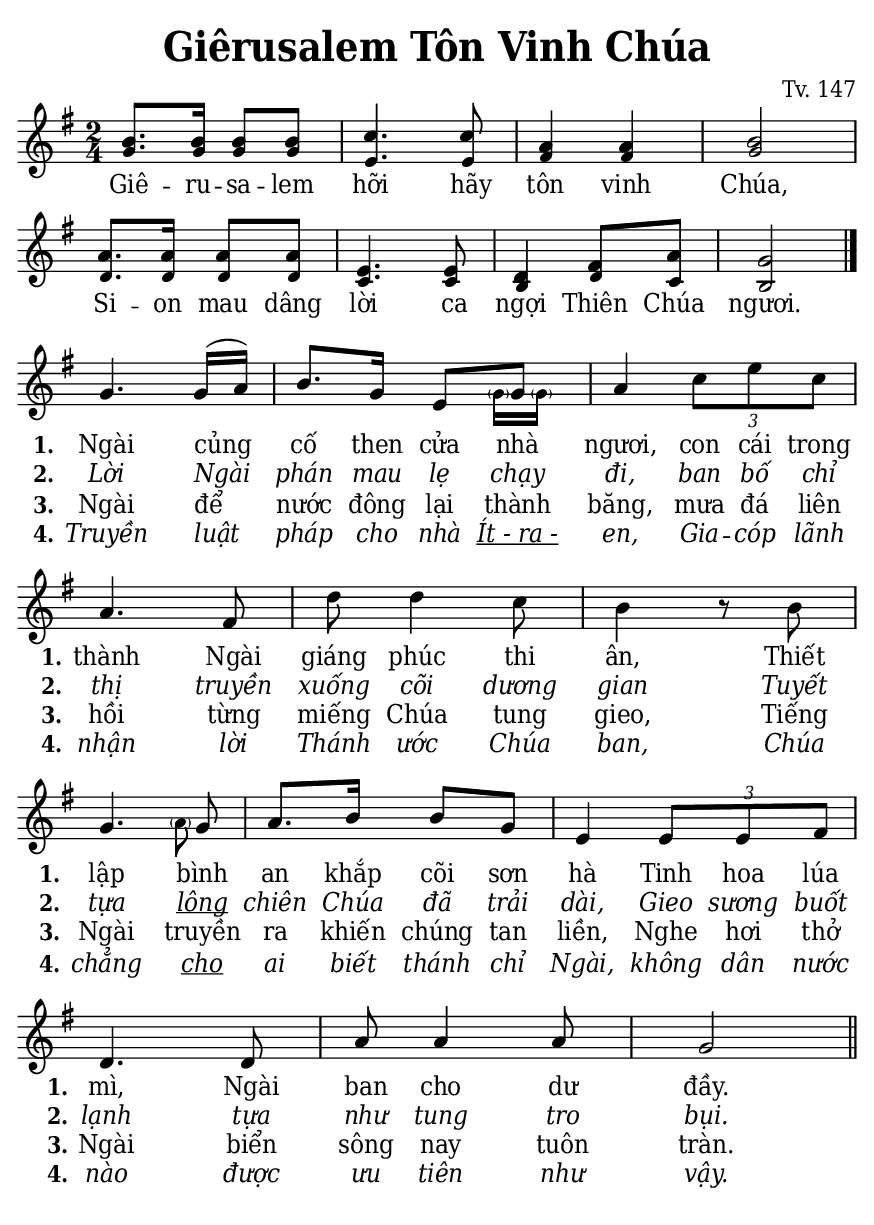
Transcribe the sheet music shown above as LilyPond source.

% Cài đặt chung\
\version "2.22.1"
\include "english.ly"

\header {
  title = \markup { \fontsize #1 "Giêrusalem Tôn Vinh Chúa" }
  composer = "Tv. 147"
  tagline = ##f
}

% Nhạc phiên khúc
nhacPhienKhucSop = \relative c'' {
  b8. b16 b8 b |
  c4. c8 |
  a4 a |
  b2 |
  a8. a16 a8 a |
  e4. e8 |
  d4 fs8 a |
  g2 \bar "|." \break
  
  g4. g16 (a) |
  b8. g16 e8
  <<
    {
      \voiceOne
      g8
    }
    \new Voice = "splitpart" {
      \voiceTwo
      \once \override NoteColumn.force-hshift = #-1.6
      \tweak font-size #-2
      \parenthesize
      g16
      \once \override NoteColumn.force-hshift = #-1.3
      \tweak font-size #-2
      \parenthesize
      g
    }
  >>
  \oneVoice
  a4 \tuplet 3/2 { c8 e c } |
  a4. fs8 |
  d' d4 c8 |
  b4 r8 b |
  g4.
  <<
    {
      \voiceOne
      g8
    }
    \new Voice = "splitpart" {
      \voiceTwo
      \once \override NoteColumn.force-hshift = #-1.5
      \tweak font-size #-2
      \parenthesize
      a8
    }
  >>
  \oneVoice
  a8. b16 b8 g |
  e4 \tuplet 3/2 { e8 e fs } |
  d4. d8 |
  a' a4 a8 |
  g2 \bar "||"
}

nhacPhienKhucAlto = \relative c'' {
  g8. g16 g8 g |
  e4. e8 |
  fs4 fs |
  g2 |
  d8. d16 d8 d |
  c4. c8 |
  b4 d8 c |
  b2
}

% Lời phiên khúc
loiPhienKhucSop = \lyrics {
  %\set stanza = "ĐK:"
  Giê -- ru -- sa -- lem hỡi hãy tôn vinh Chúa,
  Si -- on mau dâng lời ca ngợi Thiên Chúa ngươi.
  <<
    {
      \set stanza = "1."
      Ngài củng cố then cửa nhà ngươi,
      con cái trong thành Ngài giáng phúc thi ân,
      Thiết lập bình an khắp cõi sơn hà
      Tinh hoa lúa mì, Ngài ban cho dư đầy.
    }
    \new Lyrics {
	    \set associatedVoice = "beSop"
	    \set stanza = "2."
      \override Lyrics.LyricText.font-shape = #'italic
	    Lời Ngài phán mau lẹ chạy đi,
	    ban bố chỉ thị truyền xuống cõi dương gian
	    Tuyết tựa \markup { \italic \underline "lông" }
	    chiên Chúa đã trải dài,
	    Gieo sương buốt lạnh tựa như tung tro bụi.
    }
    \new Lyrics {
	    \set associatedVoice = "beSop"
	    \set stanza = "3."
	    Ngài để nước đông lại thành băng,
	    mưa đá liên hồi từng miếng Chúa tung gieo,
	    Tiếng Ngài truyền ra khiến chúng tan liền,
	    Nghe hơi thở Ngài biển sông nay tuôn tràn.
    }
    \new Lyrics {
	    \set associatedVoice = "beSop"
	    \set stanza = "4."
      \override Lyrics.LyricText.font-shape = #'italic
	    Truyền luật pháp cho nhà
	    \markup { \italic \underline "Ít - ra -" }
	    en,
	    Gia -- cóp lãnh nhận lời Thánh ước Chúa ban,
	    Chúa chẳng \markup { \italic \underline "cho" }
	    ai biết thánh chỉ Ngài,
	    không dân nước nào được ưu tiên như vậy.
    }
  >>
}

% Dàn trang
\paper {
  #(set-paper-size "a5")
  top-margin = 3\mm
  bottom-margin = 3\mm
  left-margin = 3\mm
  right-margin = 3\mm
  indent = #0
  #(define fonts
	 (make-pango-font-tree "Deja Vu Serif Condensed"
	 		       "Deja Vu Serif Condensed"
			       "Deja Vu Serif Condensed"
			       (/ 20 20)))
  print-page-number = ##f
  system-system-spacing = #'((basic-distance . 0.1) (padding . 2.5))
  page-count = 1
}

TongNhip = {
  \key g \major \time 2/4
  \set Timing.beamExceptions = #'()
  \set Timing.baseMoment = #(ly:make-moment 1/4)
}

% mã nguồn cho những chức năng chưa hỗ trợ trong phiên bản lilypond hiện tại
% cung cấp bởi cộng đồng lilypond khi gửi email đến lilypond-user@gnu.org
% Đổi kích thước nốt cho bè phụ
notBePhu =
#(define-music-function (font-size music) (number? ly:music?)
   (for-some-music
     (lambda (m)
       (if (music-is-of-type? m 'rhythmic-event)
           (begin
             (set! (ly:music-property m 'tweaks)
                   (cons `(font-size . ,font-size)
                         (ly:music-property m 'tweaks)))
             #t)
           #f))
     music)
   music)

% in số phiên khúc trên mỗi dòng
#(define (add-grob-definition grob-name grob-entry)
    (set! all-grob-descriptions
          (cons ((@@ (lily) completize-grob-entry)
                 (cons grob-name grob-entry))
                all-grob-descriptions)))

#(add-grob-definition
   'StanzaNumberSpanner
   `((direction . ,LEFT)
     (font-series . bold)
     (padding . 1)
     (side-axis . ,X)
     (stencil . ,ly:text-interface::print)
     (X-offset . ,ly:side-position-interface::x-aligned-side)
     (Y-extent . ,grob::always-Y-extent-from-stencil)
     (meta . ((class . Spanner)
              (interfaces . (font-interface
                             side-position-interface
                             stanza-number-interface
                             text-interface))))))

\layout {
   \context {
     \Global
     \grobdescriptions #all-grob-descriptions
   }
   \context {
     \Score
     \remove Stanza_number_align_engraver
     \consists
       #(lambda (context)
          (let ((texts '())
                (syllables '()))
            (make-engraver
             (acknowledgers
              ((stanza-number-interface engraver grob source-engraver)
                 (set! texts (cons grob texts)))
              ((lyric-syllable-interface engraver grob source-engraver)
                 (set! syllables (cons grob syllables))))
             ((stop-translation-timestep engraver)
                (for-each
                 (lambda (text)
                   (for-each
                    (lambda (syllable)
                      (ly:pointer-group-interface::add-grob text
'side-support-elements syllable))
                    syllables))
                 texts)
                (set! syllables '())))))
   }
   \context {
     \Lyrics
     \remove Stanza_number_engraver
     \consists
       #(lambda (context)
          (let ((text #f)
                (last-stanza #f))
            (make-engraver
             ((process-music engraver)
                (let ((stanza (ly:context-property context 'stanza #f)))
                  (if (and stanza (not (equal? stanza last-stanza)))
                      (let ((column (ly:context-property context
'currentCommandColumn)))
                        (set! last-stanza stanza)
                        (if text
                            (ly:spanner-set-bound! text RIGHT column))

                        (set! text (ly:engraver-make-grob engraver
'StanzaNumberSpanner '()))
                        (ly:grob-set-property! text 'text stanza)
                        (ly:spanner-set-bound! text LEFT column)))))
             ((finalize engraver)
                (if text
                    (let ((column (ly:context-property context
'currentCommandColumn)))
                      (ly:spanner-set-bound! text RIGHT column)))))))
     \override StanzaNumberSpanner.horizon-padding = 10000
   }
}
% kết thúc mã nguồn

\score {
  \new ChoirStaff <<
    \new Staff \with {
        \consists "Merge_rests_engraver"
        printPartCombineTexts = ##f
      }
      <<
      \new Voice \TongNhip \partCombine 
        \nhacPhienKhucSop
        \notBePhu -1 { \nhacPhienKhucAlto }
      \new NullVoice = beSop \nhacPhienKhucSop
      \new Lyrics \lyricsto beSop \loiPhienKhucSop
      >>
  >>
  \layout {
    \override Lyrics.LyricSpace.minimum-distance = #1.5
    \override Score.BarNumber.break-visibility = ##(#f #f #f)
    \override Score.SpacingSpanner.uniform-stretching = ##t
  } 
}
